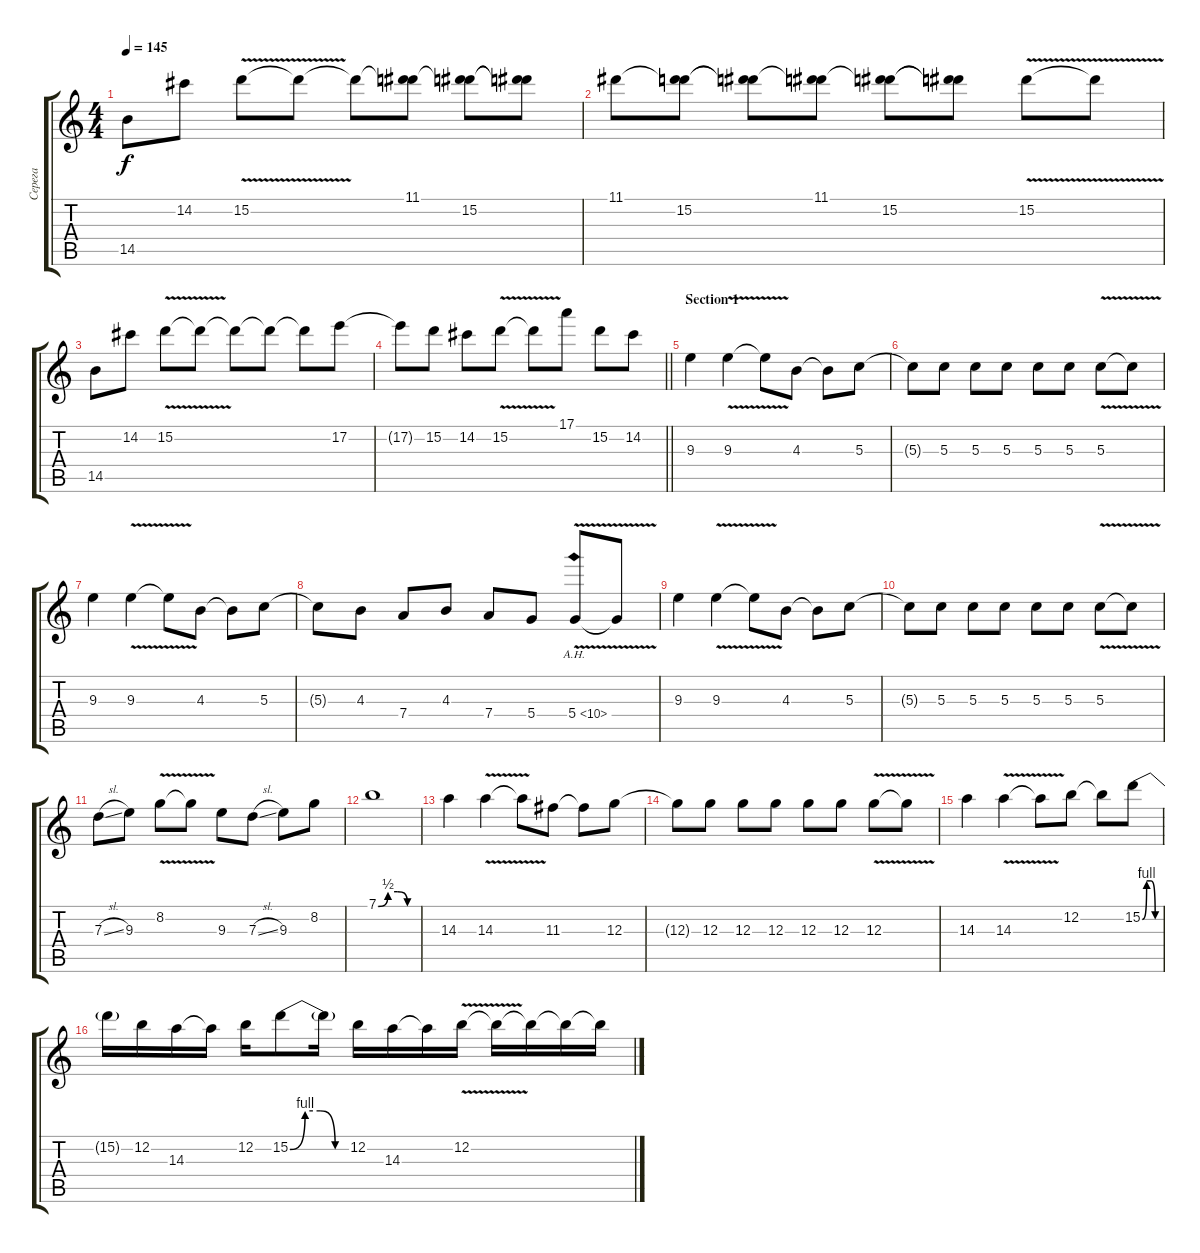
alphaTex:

\track ("Серега" "Серега") {instrument distortionguitar}
\staff {score tabs}
\tuning (E4 B3 G3 D3 A2 E2) {hide}
\ts (4 4)
\tempo 145
\clef g2
\ks c
14.5.8{dy f} 14.2.8 15.2{v}.8 15.2{t}.8 15.2{t}.8 (11.1 15.2{t}).8 (11.1{t} 15.2).8 (11.1{t} 15.2{t}).8 |
11.1.8 (11.1{t} 15.2).8 (11.1{t} 15.2{t}).8 (11.1 15.2{t}).8 (11.1{t} 15.2).8 (11.1{t} 15.2{t}).8 15.2{v}.8 15.2{t}.8 |
14.5.8 14.2.8 15.2{v}.8 15.2{t}.8 15.2{t}.8 15.2{t}.8 15.2{t}.8 17.2.8 |
\barLineRight lightlight
17.2{t}.8 15.2.8 14.2.8 15.2{v}.8 15.2{t}.8 17.1.8 15.2.8 14.2.8 |
\section ("" "Section 1")
9.3.4 9.3{v}.4 9.3{t}.8 4.3.8 4.3{t}.8 5.3.8 |
5.3{t}.8 5.3.8 5.3.8 5.3.8 5.3.8 5.3.8 5.3{v}.8 5.3{t}.8 |
9.3.4 9.3{v}.4 9.3{t}.8 4.3.8 4.3{t}.8 5.3.8 |
5.3{t}.8 4.3.8 7.4.8 4.3.8 7.4.8 5.4.8 5.4{ah 5 v}.8 5.4{t}.8 |
9.3.4 9.3{v}.4 9.3{t}.8 4.3.8 4.3{t}.8 5.3.8 |
5.3{t}.8 5.3.8 5.3.8 5.3.8 5.3.8 5.3.8 5.3{v}.8 5.3{t}.8 |
7.3{sl}.8 9.3.8 8.2{v}.8 8.2{t}.8 9.3.8 7.3{sl}.8 9.3.8 8.2.8 |
7.1{be (custom 0 0 15 2 30 2 45 0 60 0)}.1 |
14.3.4 14.3{v}.4 14.3{t}.8 11.3.8 11.3{t}.8 12.3.8 |
12.3{t}.8 12.3.8 12.3.8 12.3.8 12.3.8 12.3.8 12.3{v}.8 12.3{t}.8 |
14.3.4 14.3{v}.4 14.3{t}.8 12.2.8 12.2{t}.8 15.2{be (custom 0 0 15 4 30 4 45 0 60 0)}.8 |
15.2{t}.16 12.2.16 14.3.16 14.3{t}.16 12.2.16 15.2{be (custom 0 0 15 4 30 4 45 0 60 0)}.8 15.2{t}.16 12.2.16 14.3.16 14.3{t}.16 12.2{v}.16 12.2{t}.16 12.2{t}.16 12.2{t}.16 12.2{t}.16
